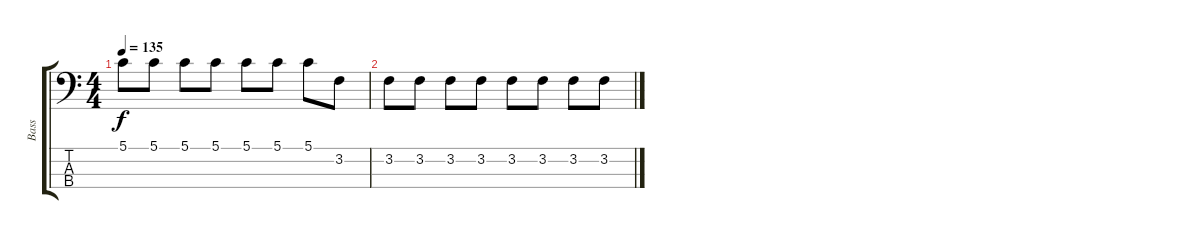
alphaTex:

\track ("Bass" "Bass") {instrument acousticbass}
\staff {score tabs}
\tuning (G2 D2 A1 E1) {hide}
\ts (4 4)
\tempo 135
\clef f4
\ks c
5.1.8{dy f} 5.1.8 5.1.8 5.1.8 5.1.8 5.1.8 5.1.8 3.2.8 |
3.2.8 3.2.8 3.2.8 3.2.8 3.2.8 3.2.8 3.2.8 3.2.8
